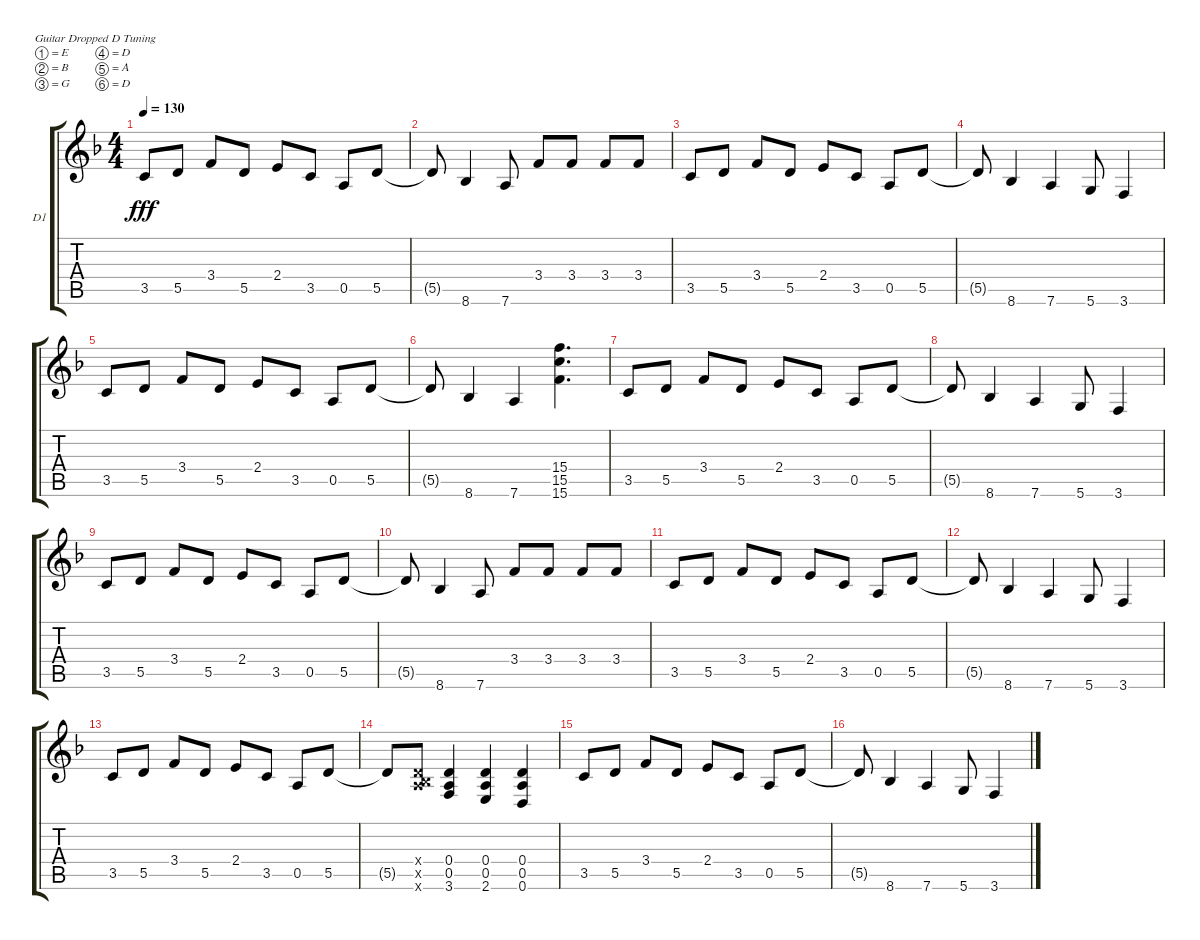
\defaultSystemsLayout 4
\bracketExtendMode groupsimilarinstruments
\firstSystemTrackNameOrientation horizontal
\otherSystemsTrackNameOrientation horizontal
\track ("Distortion 1" "D1") {instrument distortionguitar}
\staff {score tabs}
\tuning (E4 B3 G3 D3 A2 D2)
\ts (4 4)
\tempo 130
\clef g2
\ks f
3.5.8{dy fff} 5.5.8 3.4.8 5.5.8 2.4.8 3.5.8 0.5.8 5.5.8 |
5.5{t}.8 8.6.4 7.6.8 3.4.8 3.4.8 3.4.8 3.4.8 |
3.5.8 5.5.8 3.4.8 5.5.8 2.4.8 3.5.8 0.5.8 5.5.8 |
5.5{t}.8 8.6.4 7.6.4 5.6.8 3.6.4 |
3.5.8 5.5.8 3.4.8 5.5.8 2.4.8 3.5.8 0.5.8 5.5.8 |
5.5{t}.8 8.6.4 7.6.4 (15.4 15.5 15.6).4{d} |
3.5.8 5.5.8 3.4.8 5.5.8 2.4.8 3.5.8 0.5.8 5.5.8 |
5.5{t}.8 8.6.4 7.6.4 5.6.8 3.6.4 |
3.5.8 5.5.8 3.4.8 5.5.8 2.4.8 3.5.8 0.5.8 5.5.8 |
5.5{t}.8 8.6.4 7.6.8 3.4.8 3.4.8 3.4.8 3.4.8 |
3.5.8 5.5.8 3.4.8 5.5.8 2.4.8 3.5.8 0.5.8 5.5.8 |
5.5{t}.8 8.6.4 7.6.4 5.6.8 3.6.4 |
3.5.8 5.5.8 3.4.8 5.5.8 2.4.8 3.5.8 0.5.8 5.5.8 |
5.5{t}.8 (8.6{x} 0.5{x} 0.4{x}).8 (3.6 0.5 0.4).4 (2.6 0.5 0.4).4 (0.6 0.5 0.4).4 |
3.5.8 5.5.8 3.4.8 5.5.8 2.4.8 3.5.8 0.5.8 5.5.8 |
5.5{t}.8 8.6.4 7.6.4 5.6.8 3.6.4
